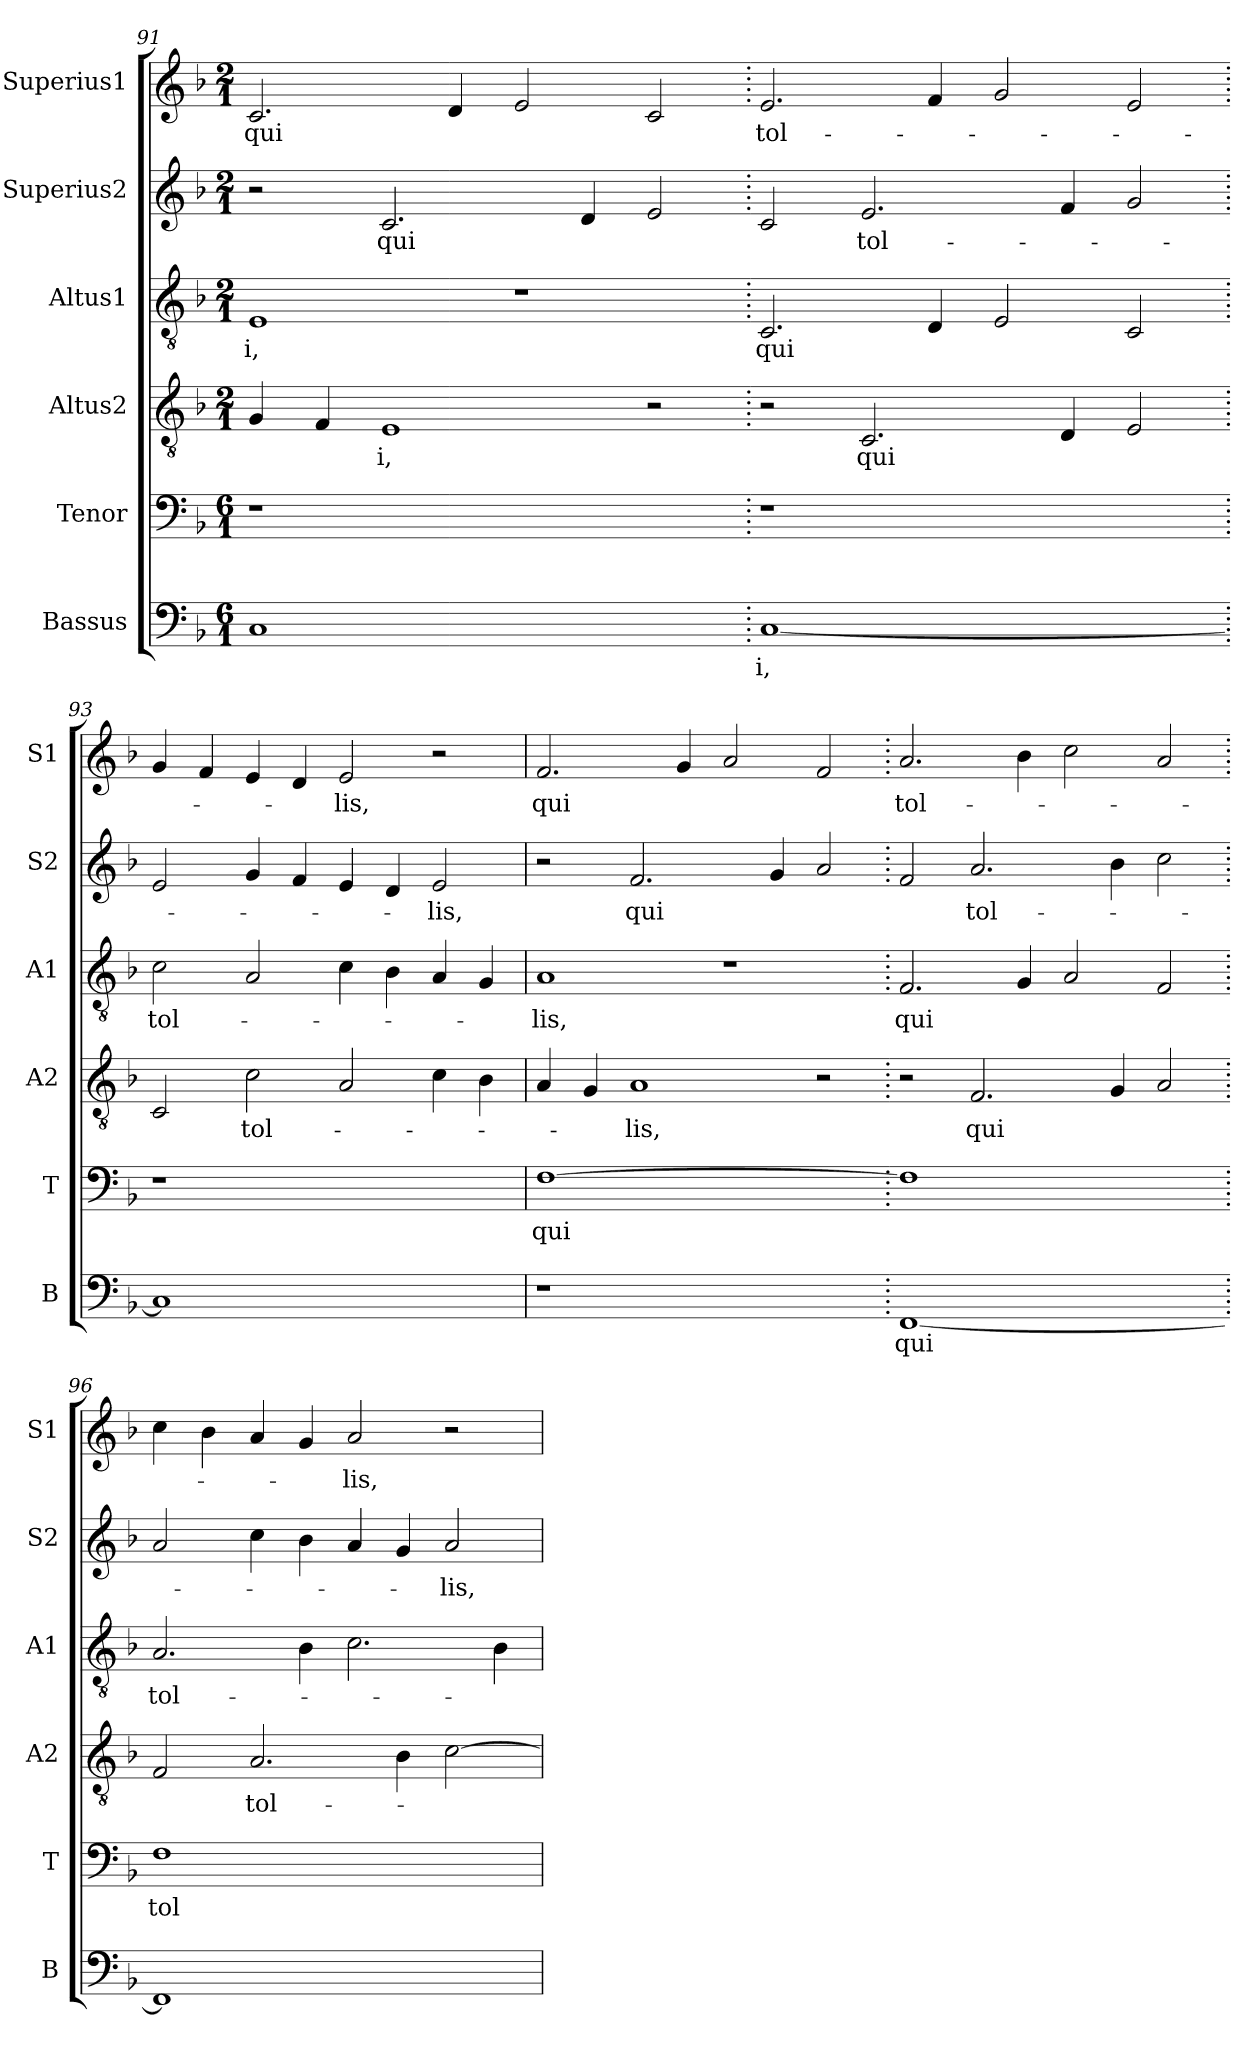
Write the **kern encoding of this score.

**kern	**text	**kern	**text	**kern	**text	**kern	**text	**kern	**text	**kern	**text
*part6	*part6	*part5	*part5	*part4	*part4	*part3	*part3	*part2	*part2	*part1	*part1
*staff6	*staff6	*staff5	*staff5	*staff4	*staff4	*staff3	*staff3	*staff2	*staff2	*staff1	*staff1
*I"Bassus	*	*I"Tenor	*	*I"Altus2	*	*I"Altus1	*	*I"Superius2	*	*I"Superius1	*
*I'B	*	*I'T	*	*I'A2	*	*I'A1	*	*I'S2	*	*I'S1	*
*clefF4	*	*clefF4	*	*clefGv2	*	*clefGv2	*	*clefG2	*	*clefG2	*
*k[b-]	*	*k[b-]	*	*k[b-]	*	*k[b-]	*	*k[b-]	*	*k[b-]	*
*M6/1	*	*M6/1	*	*M2/1	*	*M2/1	*	*M2/1	*	*M2/1	*
=91	=91	=91	=91	=91	=91	=91	=91	=91	=91	=91	=91
!LO:N:vis=1	!	!LO:N:vis=1	!	!	!	!	!	!	!	!	!
0C	.	0r	.	4G/	.	1E	-i,	2r	.	2.c/	qui
.	.	.	.	4F/	.	.	.	.	.	.	.
.	.	.	.	1E	-i,	.	.	2.c/	qui	.	.
.	.	.	.	.	.	.	.	.	.	4d/	.
.	.	.	.	.	.	1r	.	.	.	2e/	.
.	.	.	.	.	.	.	.	4d/	.	.	.
.	.	.	.	2r	.	.	.	2e/	.	2c/	.
=92.	=92.	=92.	=92.	=92.	=92.	=92.	=92.	=92.	=92.	=92.	=92.
!LO:N:vis=1	!	!LO:N:vis=1	!	!	!	!	!	!	!	!	!
[0C	-i,	0r	.	2r	.	2.C/	qui	2c/	.	2.e/	tol-
.	.	.	.	2.C/	qui	.	.	2.e/	tol-	.	.
.	.	.	.	.	.	4D/	.	.	.	4f/	.
.	.	.	.	.	.	2E/	.	.	.	2g/	.
.	.	.	.	4D/	.	.	.	4f/	.	.	.
.	.	.	.	2E/	.	2C/	.	2g/	.	2e/	.
=93.	=93.	=93.	=93.	=93.	=93.	=93.	=93.	=93.	=93.	=93.	=93.
!LO:N:vis=1	!	!LO:N:vis=1	!	!	!	!	!	!	!	!	!
0C]	.	0r	.	2C/	.	2c\	tol-	2e/	.	4g/	.
.	.	.	.	.	.	.	.	.	.	4f/	.
.	.	.	.	2c\	tol-	2A/	.	4g/	.	4e/	.
.	.	.	.	.	.	.	.	4f/	.	4d/	.
.	.	.	.	2A/	.	4c\	.	4e/	.	2e/	-lis,
.	.	.	.	.	.	4B-\	.	4d/	.	.	.
.	.	.	.	4c\	.	4A/	.	2e/	-lis,	2r	.
.	.	.	.	4B-\	.	4G/	.	.	.	.	.
=94	=94	=94	=94	=94	=94	=94	=94	=94	=94	=94	=94
!LO:N:vis=1	!	!LO:N:vis=1	!	!	!	!	!	!	!	!	!
0r	.	[0F	qui	4A/	.	1A	-lis,	2r	.	2.f/	qui
.	.	.	.	4G/	.	.	.	.	.	.	.
.	.	.	.	1A	-lis,	.	.	2.f/	qui	.	.
.	.	.	.	.	.	.	.	.	.	4g/	.
.	.	.	.	.	.	1r	.	.	.	2a/	.
.	.	.	.	.	.	.	.	4g/	.	.	.
.	.	.	.	2r	.	.	.	2a/	.	2f/	.
=95.	=95.	=95.	=95.	=95.	=95.	=95.	=95.	=95.	=95.	=95.	=95.
!LO:N:vis=1	!	!LO:N:vis=1	!	!	!	!	!	!	!	!	!
[0FF	qui	0F]	.	2r	.	2.F/	qui	2f/	.	2.a/	tol-
.	.	.	.	2.F/	qui	.	.	2.a/	tol-	.	.
.	.	.	.	.	.	4G/	.	.	.	4b-\	.
.	.	.	.	.	.	2A/	.	.	.	2cc\	.
.	.	.	.	4G/	.	.	.	4b-\	.	.	.
.	.	.	.	2A/	.	2F/	.	2cc\	.	2a/	.
=96.	=96.	=96.	=96.	=96.	=96.	=96.	=96.	=96.	=96.	=96.	=96.
!LO:N:vis=1	!	!LO:N:vis=1	!	!	!	!	!	!	!	!	!
0FF]	.	0F	tol-	2F/	.	2.A/	tol-	2a/	.	4cc\	.
.	.	.	.	.	.	.	.	.	.	4b-\	.
.	.	.	.	2.A/	tol-	.	.	4cc\	.	4a/	.
.	.	.	.	.	.	4B-\	.	4b-\	.	4g/	.
.	.	.	.	.	.	2.c\	.	4a/	.	2a/	-lis,
.	.	.	.	4B-\	.	.	.	4g/	.	.	.
.	.	.	.	[2c\	.	.	.	2a/	-lis,	2r	.
.	.	.	.	.	.	4B-\	.	.	.	.	.
=	=	=	=	=	=	=	=	=	=	=	=
*-	*-	*-	*-	*-	*-	*-	*-	*-	*-	*-	*-
